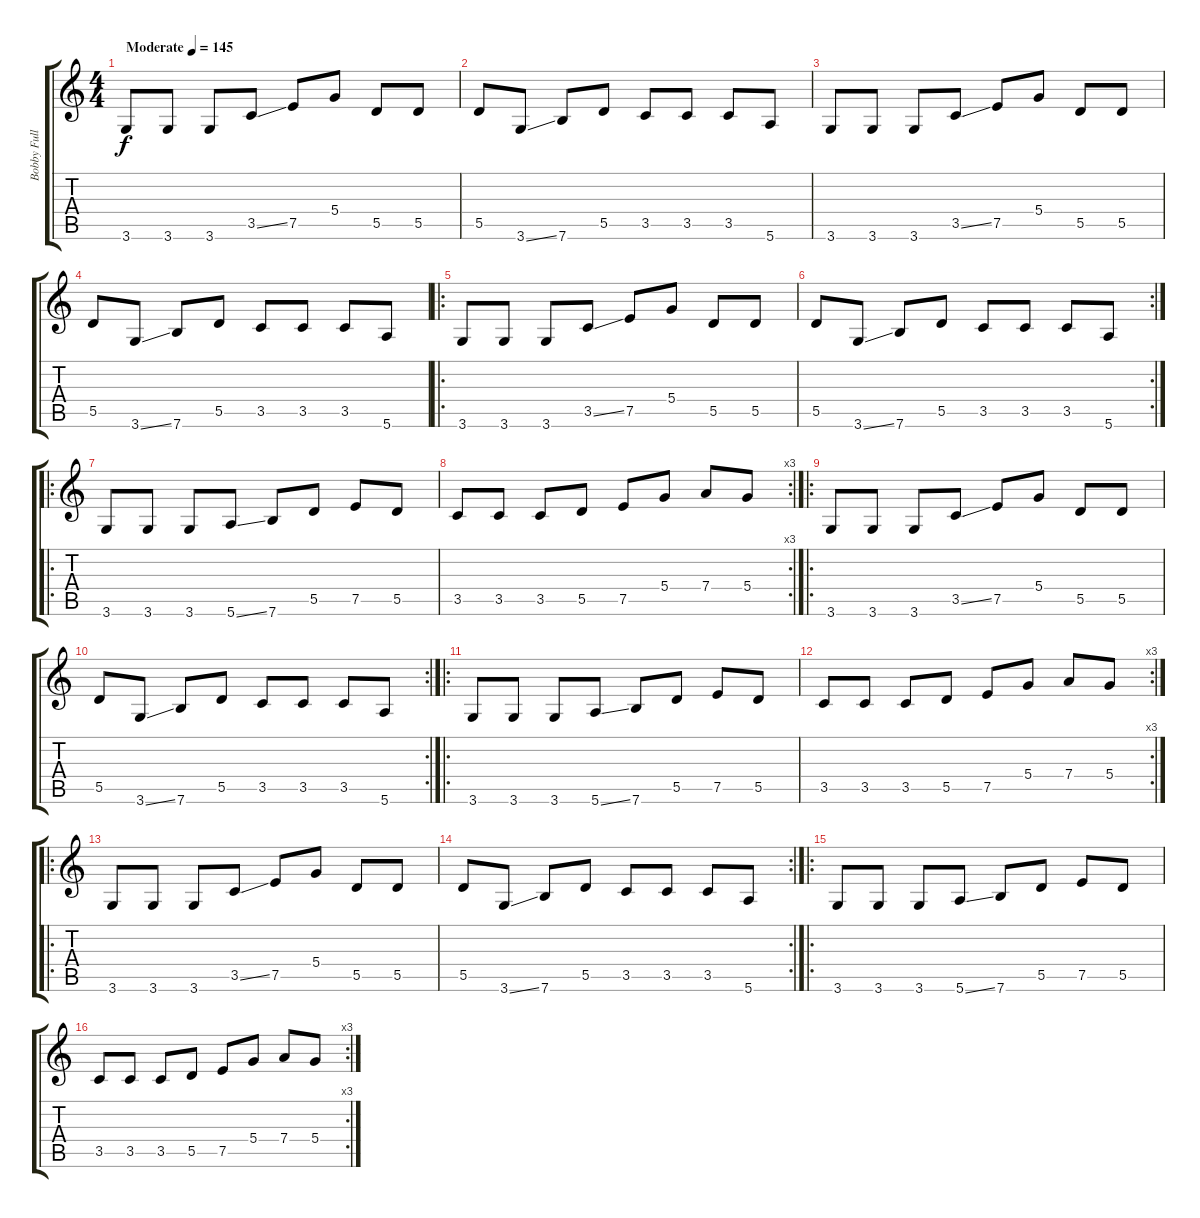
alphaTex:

\track ("Bobby Fuller" "Bobby Full") {instrument electricguitarclean}
\staff {score tabs}
\tuning (E4 B3 G3 D3 A2 E2) {hide}
\ts (4 4)
\tempo (145 "Moderate")
\clef g2
\ks c
3.6.8{dy f instrument electricguitarclean} 3.6.8 3.6.8 3.5{ss}.8 7.5.8 5.4.8 5.5.8 5.5.8 |
5.5.8 3.6{ss}.8 7.6.8 5.5.8 3.5.8 3.5.8 3.5.8 5.6.8 |
3.6.8 3.6.8 3.6.8 3.5{ss}.8 7.5.8 5.4.8 5.5.8 5.5.8 |
5.5.8 3.6{ss}.8 7.6.8 5.5.8 3.5.8 3.5.8 3.5.8 5.6.8 |
\ro
3.6.8 3.6.8 3.6.8 3.5{ss}.8 7.5.8 5.4.8 5.5.8 5.5.8 |
\rc 2
5.5.8 3.6{ss}.8 7.6.8 5.5.8 3.5.8 3.5.8 3.5.8 5.6.8 |
\ro
3.6.8 3.6.8 3.6.8 5.6{ss}.8 7.6.8 5.5.8 7.5.8 5.5.8 |
\rc 3
3.5.8 3.5.8 3.5.8 5.5.8 7.5.8 5.4.8 7.4.8 5.4.8 |
\ro
3.6.8 3.6.8 3.6.8 3.5{ss}.8 7.5.8 5.4.8 5.5.8 5.5.8 |
\rc 2
5.5.8 3.6{ss}.8 7.6.8 5.5.8 3.5.8 3.5.8 3.5.8 5.6.8 |
\ro
3.6.8 3.6.8 3.6.8 5.6{ss}.8 7.6.8 5.5.8 7.5.8 5.5.8 |
\rc 3
3.5.8 3.5.8 3.5.8 5.5.8 7.5.8 5.4.8 7.4.8 5.4.8 |
\ro
3.6.8 3.6.8 3.6.8 3.5{ss}.8 7.5.8 5.4.8 5.5.8 5.5.8 |
\rc 2
5.5.8 3.6{ss}.8 7.6.8 5.5.8 3.5.8 3.5.8 3.5.8 5.6.8 |
\ro
3.6.8 3.6.8 3.6.8 5.6{ss}.8 7.6.8 5.5.8 7.5.8 5.5.8 |
\rc 3
3.5.8 3.5.8 3.5.8 5.5.8 7.5.8 5.4.8 7.4.8 5.4.8
